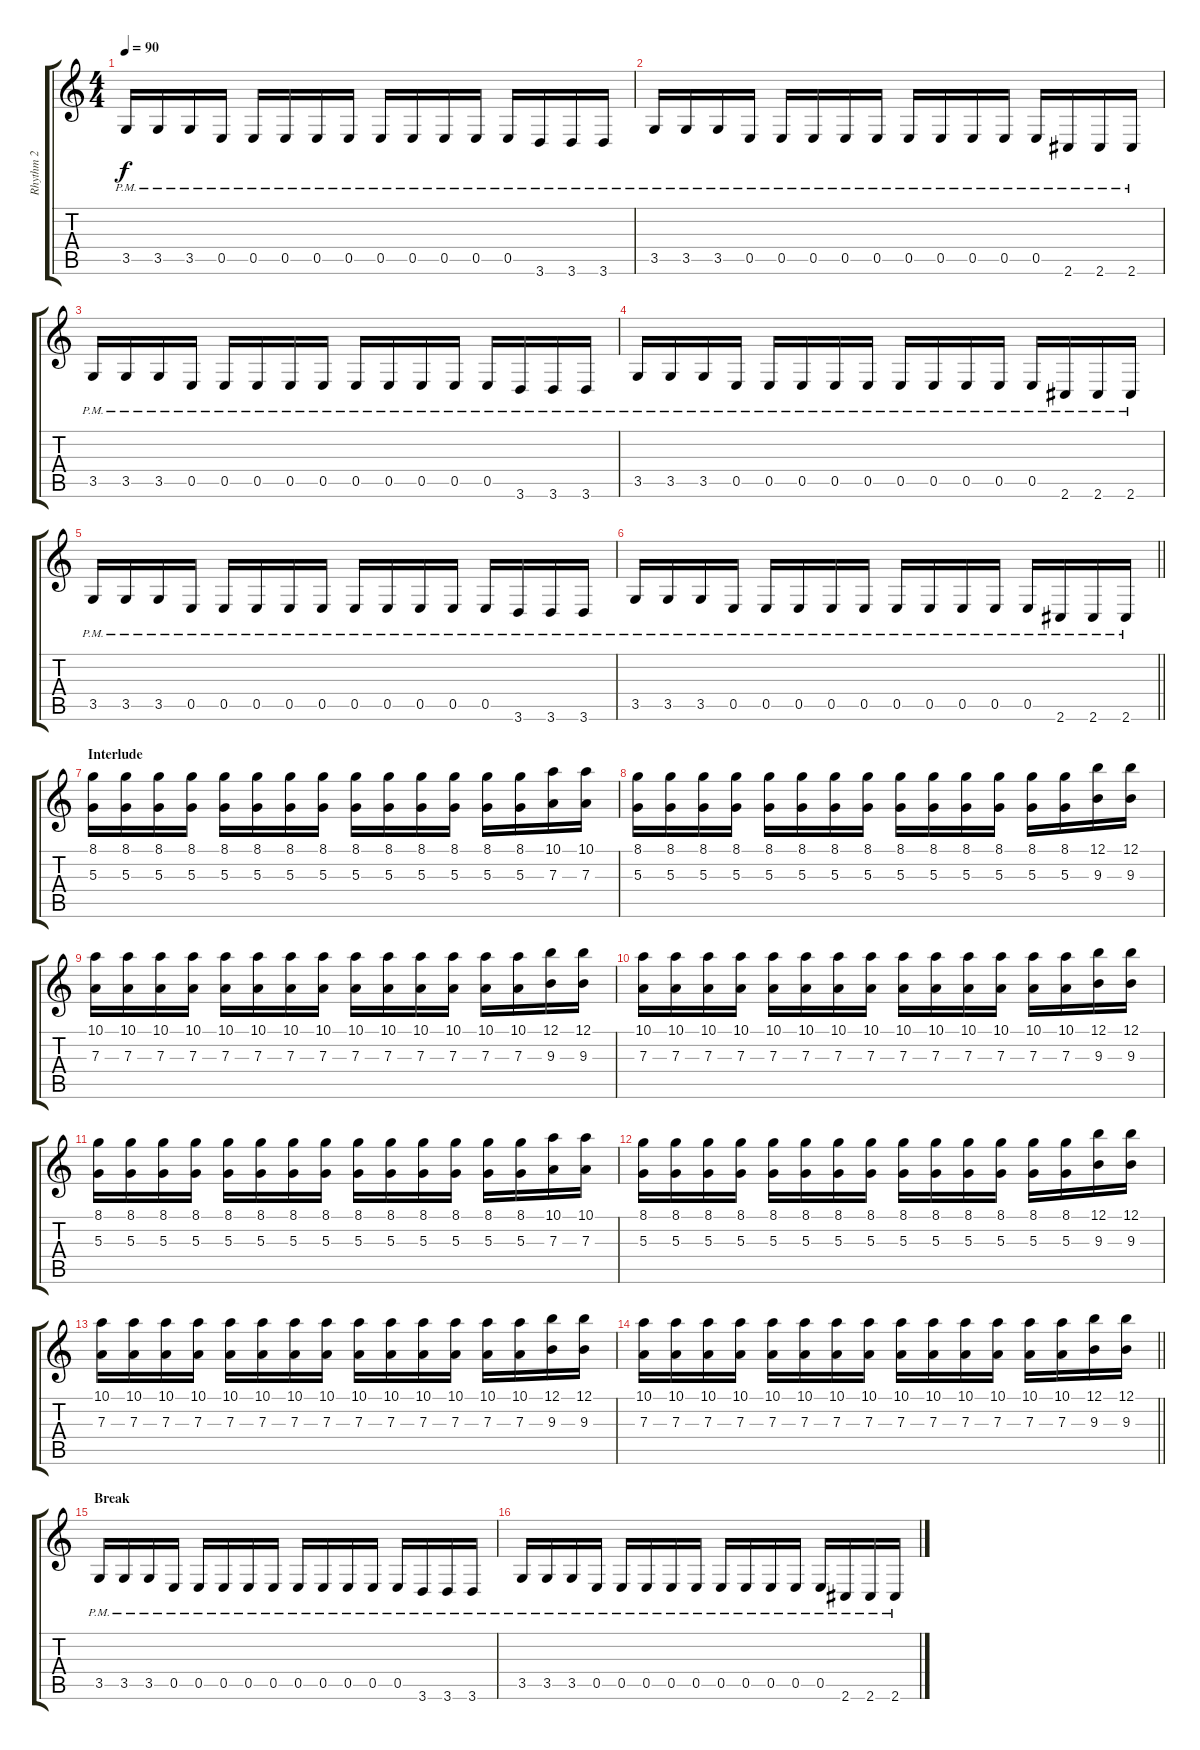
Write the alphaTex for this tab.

\track ("Rhythm 2" "Rhythm 2") {instrument overdrivenguitar}
\staff {score tabs}
\tuning (B3 Gb3 D3 A2 E2 B1) {hide}
\ts (4 4)
\tempo 90
\clef g2
\ks c
3.5{pm}.16{dy f} 3.5{pm}.16 3.5{pm}.16 0.5{pm}.16 0.5{pm}.16 0.5{pm}.16 0.5{pm}.16 0.5{pm}.16 0.5{pm}.16 0.5{pm}.16 0.5{pm}.16 0.5{pm}.16 0.5{pm}.16 3.6{pm}.16 3.6{pm}.16 3.6{pm}.16 |
3.5{pm}.16 3.5{pm}.16 3.5{pm}.16 0.5{pm}.16 0.5{pm}.16 0.5{pm}.16 0.5{pm}.16 0.5{pm}.16 0.5{pm}.16 0.5{pm}.16 0.5{pm}.16 0.5{pm}.16 0.5{pm}.16 2.6{pm}.16 2.6{pm}.16 2.6{pm}.16 |
3.5{pm}.16 3.5{pm}.16 3.5{pm}.16 0.5{pm}.16 0.5{pm}.16 0.5{pm}.16 0.5{pm}.16 0.5{pm}.16 0.5{pm}.16 0.5{pm}.16 0.5{pm}.16 0.5{pm}.16 0.5{pm}.16 3.6{pm}.16 3.6{pm}.16 3.6{pm}.16 |
3.5{pm}.16 3.5{pm}.16 3.5{pm}.16 0.5{pm}.16 0.5{pm}.16 0.5{pm}.16 0.5{pm}.16 0.5{pm}.16 0.5{pm}.16 0.5{pm}.16 0.5{pm}.16 0.5{pm}.16 0.5{pm}.16 2.6{pm}.16 2.6{pm}.16 2.6{pm}.16 |
3.5{pm}.16 3.5{pm}.16 3.5{pm}.16 0.5{pm}.16 0.5{pm}.16 0.5{pm}.16 0.5{pm}.16 0.5{pm}.16 0.5{pm}.16 0.5{pm}.16 0.5{pm}.16 0.5{pm}.16 0.5{pm}.16 3.6{pm}.16 3.6{pm}.16 3.6{pm}.16 |
\barLineRight lightlight
3.5{pm}.16 3.5{pm}.16 3.5{pm}.16 0.5{pm}.16 0.5{pm}.16 0.5{pm}.16 0.5{pm}.16 0.5{pm}.16 0.5{pm}.16 0.5{pm}.16 0.5{pm}.16 0.5{pm}.16 0.5{pm}.16 2.6{pm}.16 2.6{pm}.16 2.6{pm}.16 |
\section ("" "Interlude")
(8.1 5.3).16 (8.1 5.3).16 (8.1 5.3).16 (8.1 5.3).16 (8.1 5.3).16 (8.1 5.3).16 (8.1 5.3).16 (8.1 5.3).16 (8.1 5.3).16 (8.1 5.3).16 (8.1 5.3).16 (8.1 5.3).16 (8.1 5.3).16 (8.1 5.3).16 (10.1 7.3).16 (10.1 7.3).16 |
(8.1 5.3).16 (8.1 5.3).16 (8.1 5.3).16 (8.1 5.3).16 (8.1 5.3).16 (8.1 5.3).16 (8.1 5.3).16 (8.1 5.3).16 (8.1 5.3).16 (8.1 5.3).16 (8.1 5.3).16 (8.1 5.3).16 (8.1 5.3).16 (8.1 5.3).16 (12.1 9.3).16 (12.1 9.3).16 |
(10.1 7.3).16 (10.1 7.3).16 (10.1 7.3).16 (10.1 7.3).16 (10.1 7.3).16 (10.1 7.3).16 (10.1 7.3).16 (10.1 7.3).16 (10.1 7.3).16 (10.1 7.3).16 (10.1 7.3).16 (10.1 7.3).16 (10.1 7.3).16 (10.1 7.3).16 (12.1 9.3).16 (12.1 9.3).16 |
(10.1 7.3).16 (10.1 7.3).16 (10.1 7.3).16 (10.1 7.3).16 (10.1 7.3).16 (10.1 7.3).16 (10.1 7.3).16 (10.1 7.3).16 (10.1 7.3).16 (10.1 7.3).16 (10.1 7.3).16 (10.1 7.3).16 (10.1 7.3).16 (10.1 7.3).16 (12.1 9.3).16 (12.1 9.3).16 |
(8.1 5.3).16 (8.1 5.3).16 (8.1 5.3).16 (8.1 5.3).16 (8.1 5.3).16 (8.1 5.3).16 (8.1 5.3).16 (8.1 5.3).16 (8.1 5.3).16 (8.1 5.3).16 (8.1 5.3).16 (8.1 5.3).16 (8.1 5.3).16 (8.1 5.3).16 (10.1 7.3).16 (10.1 7.3).16 |
(8.1 5.3).16 (8.1 5.3).16 (8.1 5.3).16 (8.1 5.3).16 (8.1 5.3).16 (8.1 5.3).16 (8.1 5.3).16 (8.1 5.3).16 (8.1 5.3).16 (8.1 5.3).16 (8.1 5.3).16 (8.1 5.3).16 (8.1 5.3).16 (8.1 5.3).16 (12.1 9.3).16 (12.1 9.3).16 |
(10.1 7.3).16 (10.1 7.3).16 (10.1 7.3).16 (10.1 7.3).16 (10.1 7.3).16 (10.1 7.3).16 (10.1 7.3).16 (10.1 7.3).16 (10.1 7.3).16 (10.1 7.3).16 (10.1 7.3).16 (10.1 7.3).16 (10.1 7.3).16 (10.1 7.3).16 (12.1 9.3).16 (12.1 9.3).16 |
\barLineRight lightlight
(10.1 7.3).16 (10.1 7.3).16 (10.1 7.3).16 (10.1 7.3).16 (10.1 7.3).16 (10.1 7.3).16 (10.1 7.3).16 (10.1 7.3).16 (10.1 7.3).16 (10.1 7.3).16 (10.1 7.3).16 (10.1 7.3).16 (10.1 7.3).16 (10.1 7.3).16 (12.1 9.3).16 (12.1 9.3).16 |
\section ("" "Break")
3.5{pm}.16 3.5{pm}.16 3.5{pm}.16 0.5{pm}.16 0.5{pm}.16 0.5{pm}.16 0.5{pm}.16 0.5{pm}.16 0.5{pm}.16 0.5{pm}.16 0.5{pm}.16 0.5{pm}.16 0.5{pm}.16 3.6{pm}.16 3.6{pm}.16 3.6{pm}.16 |
3.5{pm}.16 3.5{pm}.16 3.5{pm}.16 0.5{pm}.16 0.5{pm}.16 0.5{pm}.16 0.5{pm}.16 0.5{pm}.16 0.5{pm}.16 0.5{pm}.16 0.5{pm}.16 0.5{pm}.16 0.5{pm}.16 2.6{pm}.16 2.6{pm}.16 2.6{pm}.16
